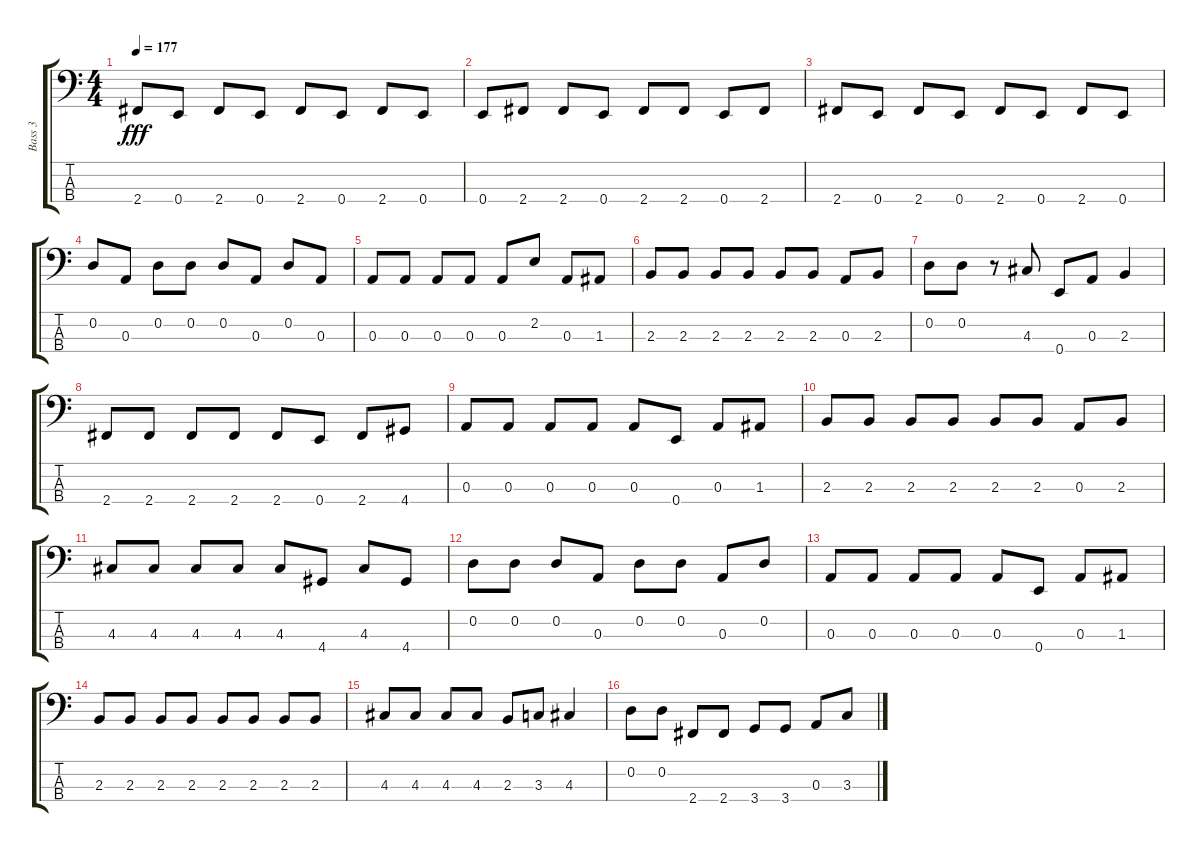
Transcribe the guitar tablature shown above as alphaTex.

\track ("Bass 3" "Bass 3") {instrument slapbass1}
\staff {score tabs}
\tuning (G2 D2 A1 E1) {hide}
\ts (4 4)
\tempo 177
\clef f4
\ks c
2.4.8{dy fff} 0.4.8 2.4.8 0.4.8 2.4.8 0.4.8 2.4.8 0.4.8 |
0.4.8 2.4.8 2.4.8 0.4.8 2.4.8 2.4.8 0.4.8 2.4.8 |
2.4.8 0.4.8 2.4.8 0.4.8 2.4.8 0.4.8 2.4.8 0.4.8 |
0.2.8 0.3.8 0.2.8 0.2.8 0.2.8 0.3.8 0.2.8 0.3.8 |
0.3.8 0.3.8 0.3.8 0.3.8 0.3.8 2.2.8 0.3.8 1.3.8 |
2.3.8 2.3.8 2.3.8 2.3.8 2.3.8 2.3.8 0.3.8 2.3.8 |
0.2.8 0.2.8 r.8 4.3.8 0.4.8 0.3.8 2.3.4 |
2.4.8 2.4.8 2.4.8 2.4.8 2.4.8 0.4.8 2.4.8 4.4.8 |
0.3.8 0.3.8 0.3.8 0.3.8 0.3.8 0.4.8 0.3.8 1.3.8 |
2.3.8 2.3.8 2.3.8 2.3.8 2.3.8 2.3.8 0.3.8 2.3.8 |
4.3.8 4.3.8 4.3.8 4.3.8 4.3.8 4.4.8 4.3.8 4.4.8 |
0.2.8 0.2.8 0.2.8 0.3.8 0.2.8 0.2.8 0.3.8 0.2.8 |
0.3.8 0.3.8 0.3.8 0.3.8 0.3.8 0.4.8 0.3.8 1.3.8 |
2.3.8 2.3.8 2.3.8 2.3.8 2.3.8 2.3.8 2.3.8 2.3.8 |
4.3.8 4.3.8 4.3.8 4.3.8 2.3.8 3.3.8 4.3.4 |
0.2.8 0.2.8 2.4.8 2.4.8 3.4.8 3.4.8 0.3.8 3.3.8
